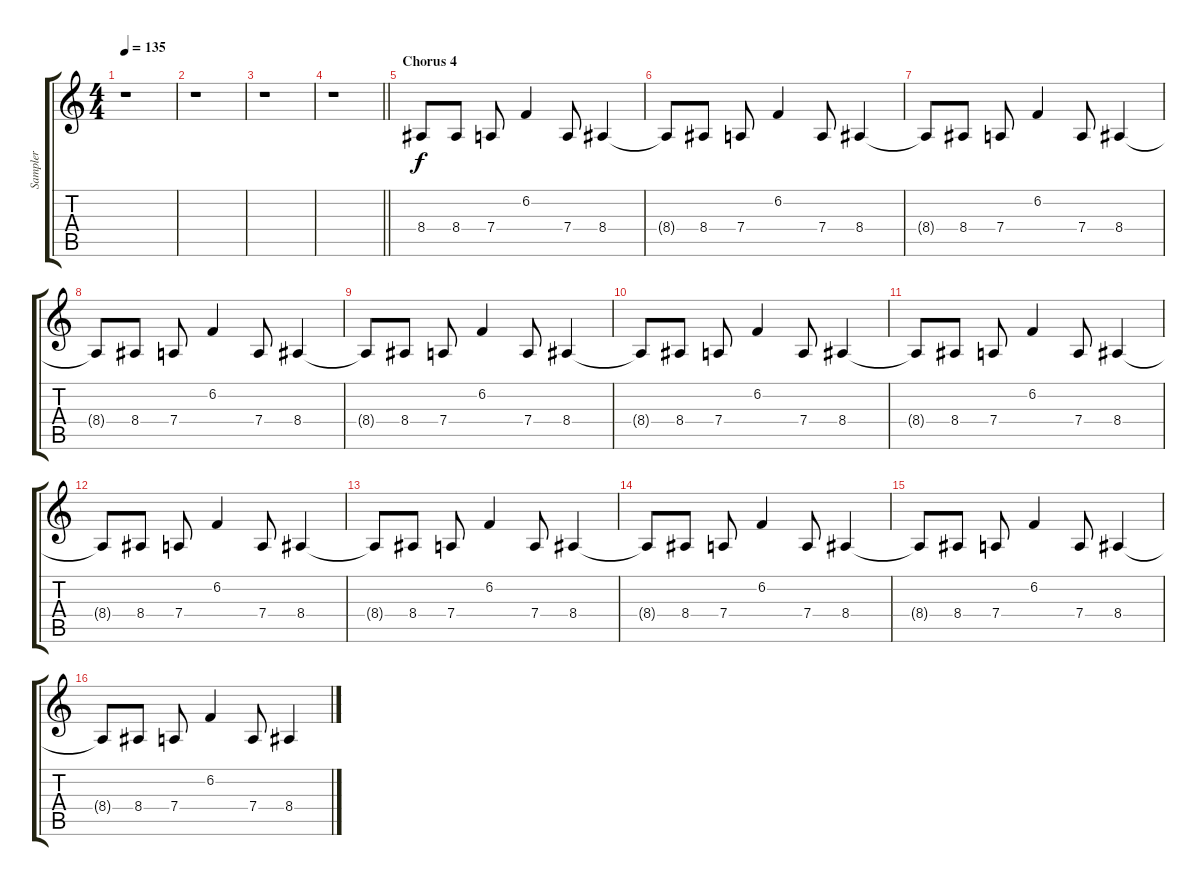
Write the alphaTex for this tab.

\track ("Sampler" "Sampler") {instrument lead2sawtooth}
\staff {score tabs}
\tuning (E4 B3 G3 D3 A2 E2) {hide}
\ts (4 4)
\tempo 135
\clef g2
\ks c
r.1{dy f} |
r.1 |
r.1 |
\barLineRight lightlight
r.1 |
\section ("" "Chorus 4")
8.4.8 8.4.8 7.4.8 6.2.4 7.4.8 8.4.4 |
8.4{t}.8 8.4.8 7.4.8 6.2.4 7.4.8 8.4.4 |
8.4{t}.8 8.4.8 7.4.8 6.2.4 7.4.8 8.4.4 |
8.4{t}.8 8.4.8 7.4.8 6.2.4 7.4.8 8.4.4 |
8.4{t}.8 8.4.8 7.4.8 6.2.4 7.4.8 8.4.4 |
8.4{t}.8 8.4.8 7.4.8 6.2.4 7.4.8 8.4.4 |
8.4{t}.8 8.4.8 7.4.8 6.2.4 7.4.8 8.4.4 |
8.4{t}.8 8.4.8 7.4.8 6.2.4 7.4.8 8.4.4 |
8.4{t}.8 8.4.8 7.4.8 6.2.4 7.4.8 8.4.4 |
8.4{t}.8 8.4.8 7.4.8 6.2.4 7.4.8 8.4.4 |
8.4{t}.8 8.4.8 7.4.8 6.2.4 7.4.8 8.4.4 |
8.4{t}.8 8.4.8 7.4.8 6.2.4 7.4.8 8.4.4
